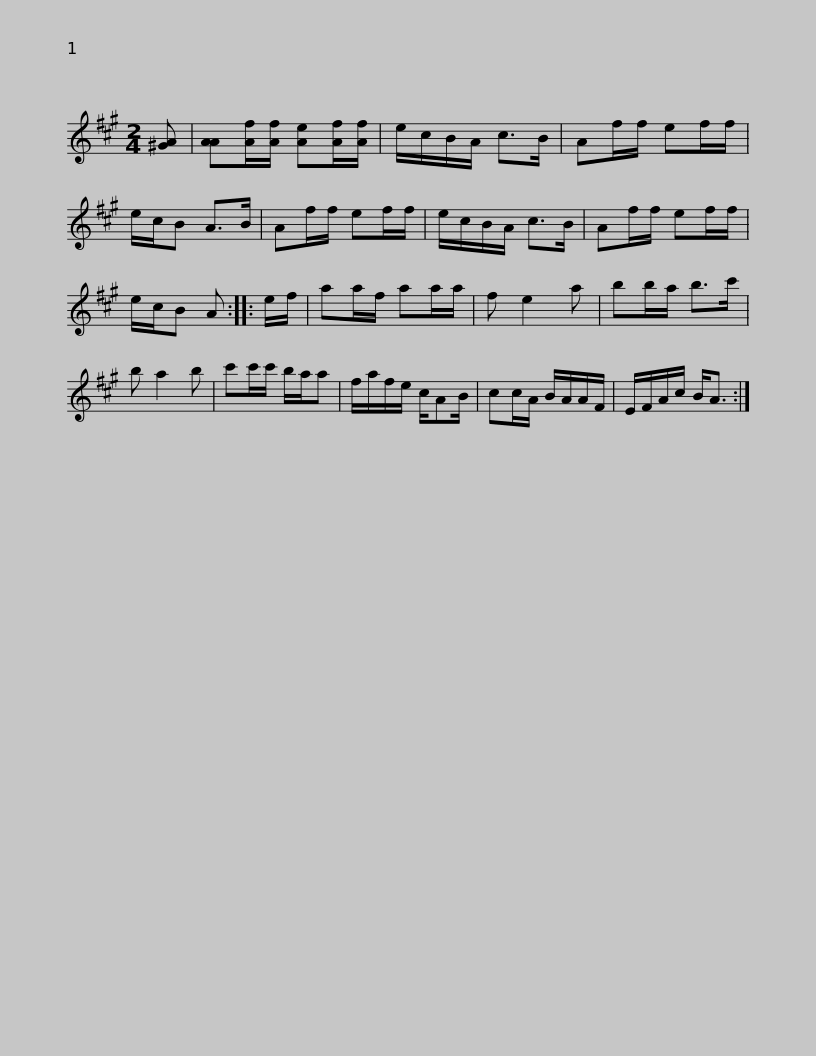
X:1
L:1/8
M:2/4
I:linebreak $
K:A
V:1 treble
V:1
 [^GA] | [AA][Af]/[Af]/ [Ae][Af]/[Af]/ | e/c/B/A/ c>B | Af/f/ ef/f/ | e/c/B A>B | %5
 Af/f/ ef/f/ | e/c/B/A/ c>B | Af/f/ ef/f/ |$ e/c/B A :: e/f/ | %10
 aa/f/ aa/a/ | f e2 a | bb/a/ b>c' | b a2 b | c'c'/c'/ b/a/a | %15
 f/a/f/e/ c/AB/ |$ cc/A/ B/A/A/F/ | E/F/A/c/ B<A :| %18
